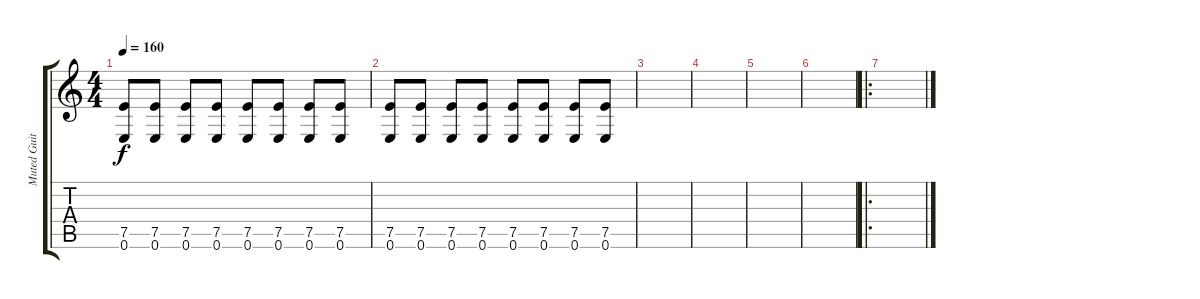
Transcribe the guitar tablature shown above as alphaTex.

\track ("Muted Guitar" "Muted Guit") {instrument electricguitarmuted}
\staff {score tabs}
\tuning (E4 B3 G3 D3 A2 E2) {hide}
\ts (4 4)
\tempo 160
\clef g2
\ks c
(7.5 0.6).8{dy f} (7.5 0.6).8 (7.5 0.6).8 (7.5 0.6).8 (7.5 0.6).8 (7.5 0.6).8 (7.5 0.6).8 (7.5 0.6).8 |
(7.5 0.6).8 (7.5 0.6).8 (7.5 0.6).8 (7.5 0.6).8 (7.5 0.6).8 (7.5 0.6).8 (7.5 0.6).8 (7.5 0.6).8 |
|
|
|
|
\ro
